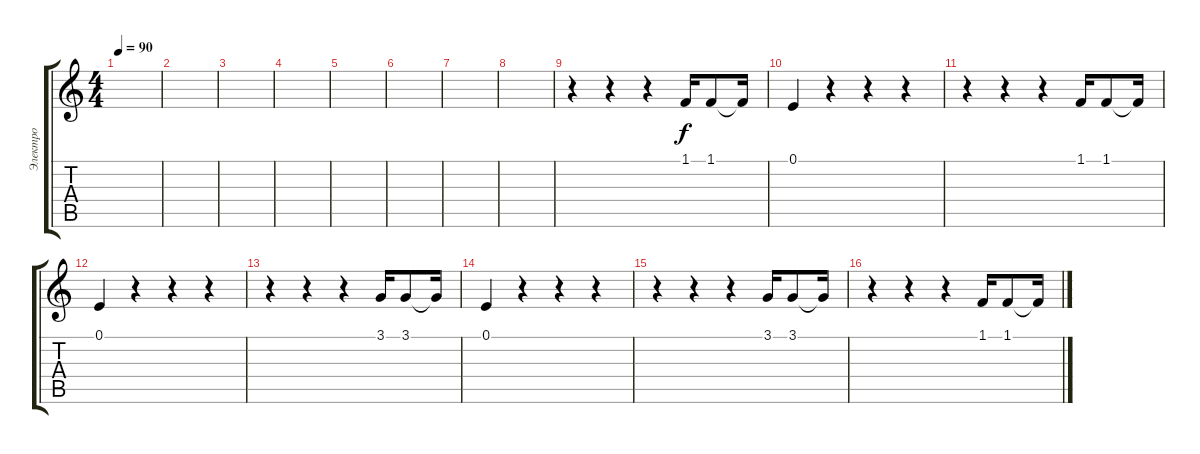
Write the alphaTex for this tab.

\track ("Электро" "Электро") {instrument synthbrass1}
\staff {score tabs}
\tuning (E4 B3 G3 D3 A2 E2) {hide}
\ts (4 4)
\tempo 90
\clef g2
\ks c
|
|
|
|
|
|
|
|
r.4 r.4 r.4 1.1.16 1.1.8 1.1{t}.16 |
0.1.4 r.4 r.4 r.4 |
r.4 r.4 r.4 1.1.16 1.1.8 1.1{t}.16 |
0.1.4 r.4 r.4 r.4 |
r.4 r.4 r.4 3.1.16 3.1.8 3.1{t}.16 |
0.1.4 r.4 r.4 r.4 |
r.4 r.4 r.4 3.1.16 3.1.8 3.1{t}.16 |
r.4 r.4 r.4 1.1.16 1.1.8 1.1{t}.16
